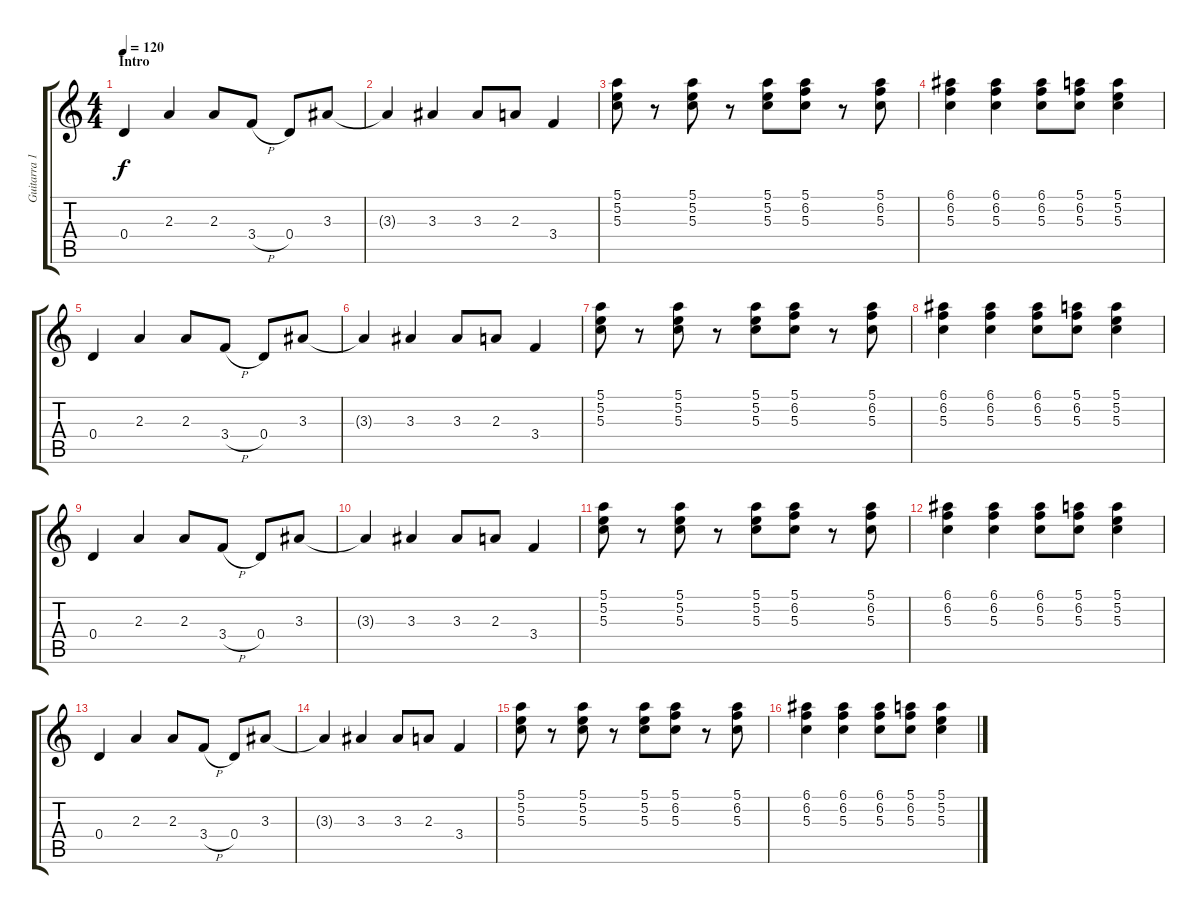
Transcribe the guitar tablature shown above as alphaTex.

\track ("Guitarra 1" "Guitarra 1") {instrument electricguitarclean}
\staff {score tabs}
\tuning (E4 B3 G3 D3 A2 E2) {hide}
\ts (4 4)
\section ("" "Intro")
\tempo 120
\clef g2
\ks c
0.4.4{dy f instrument electricguitarclean} 2.3.4 2.3.8 3.4{h}.8 0.4.8 3.3.8 |
3.3{t}.4 3.3.4 3.3.8 2.3.8 3.4.4 |
(5.1 5.2 5.3).8 r.8 (5.1 5.2 5.3).8 r.8 (5.1 5.2 5.3).8 (5.1 6.2 5.3).8 r.8 (5.1 6.2 5.3).8 |
(6.1 6.2 5.3).4 (6.1 6.2 5.3).4 (6.1 6.2 5.3).8 (5.1 6.2 5.3).8 (5.1 5.2 5.3).4 |
0.4.4 2.3.4 2.3.8 3.4{h}.8 0.4.8 3.3.8 |
3.3{t}.4 3.3.4 3.3.8 2.3.8 3.4.4 |
(5.1 5.2 5.3).8 r.8 (5.1 5.2 5.3).8 r.8 (5.1 5.2 5.3).8 (5.1 6.2 5.3).8 r.8 (5.1 6.2 5.3).8 |
(6.1 6.2 5.3).4 (6.1 6.2 5.3).4 (6.1 6.2 5.3).8 (5.1 6.2 5.3).8 (5.1 5.2 5.3).4 |
0.4.4 2.3.4 2.3.8 3.4{h}.8 0.4.8 3.3.8 |
3.3{t}.4 3.3.4 3.3.8 2.3.8 3.4.4 |
(5.1 5.2 5.3).8 r.8 (5.1 5.2 5.3).8 r.8 (5.1 5.2 5.3).8 (5.1 6.2 5.3).8 r.8 (5.1 6.2 5.3).8 |
(6.1 6.2 5.3).4 (6.1 6.2 5.3).4 (6.1 6.2 5.3).8 (5.1 6.2 5.3).8 (5.1 5.2 5.3).4 |
0.4.4 2.3.4 2.3.8 3.4{h}.8 0.4.8 3.3.8 |
3.3{t}.4 3.3.4 3.3.8 2.3.8 3.4.4 |
(5.1 5.2 5.3).8 r.8 (5.1 5.2 5.3).8 r.8 (5.1 5.2 5.3).8 (5.1 6.2 5.3).8 r.8 (5.1 6.2 5.3).8 |
(6.1 6.2 5.3).4 (6.1 6.2 5.3).4 (6.1 6.2 5.3).8 (5.1 6.2 5.3).8 (5.1 5.2 5.3).4
